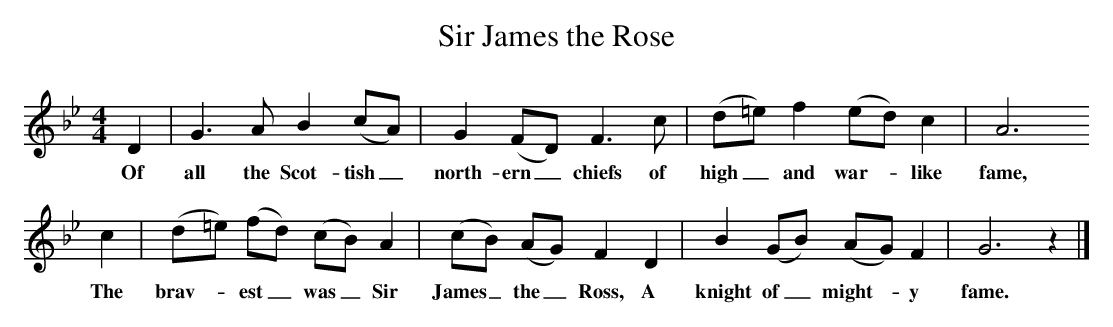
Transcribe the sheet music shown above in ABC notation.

X:1     %Music
T:Sir James the Rose
M:4/4     %Meter
L:1/8     %
K:Gm
D2 |G3 A B2 (cA) |G2 (FD) F3 c |(d=e) f2 (ed) c2 | A6
w:Of all the Scot-tish_ north-ern_ chiefs of high_ and war-*like fame,
c2 |(d=e) (fd) (cB) A2 |(cB) (AG) F2 D2 |B2 (GB) (AG) F2 | G6 z2 |]
w: The brav-*est_ was_ Sir James_ the_ Ross, A knight of_ might-*y fame.
